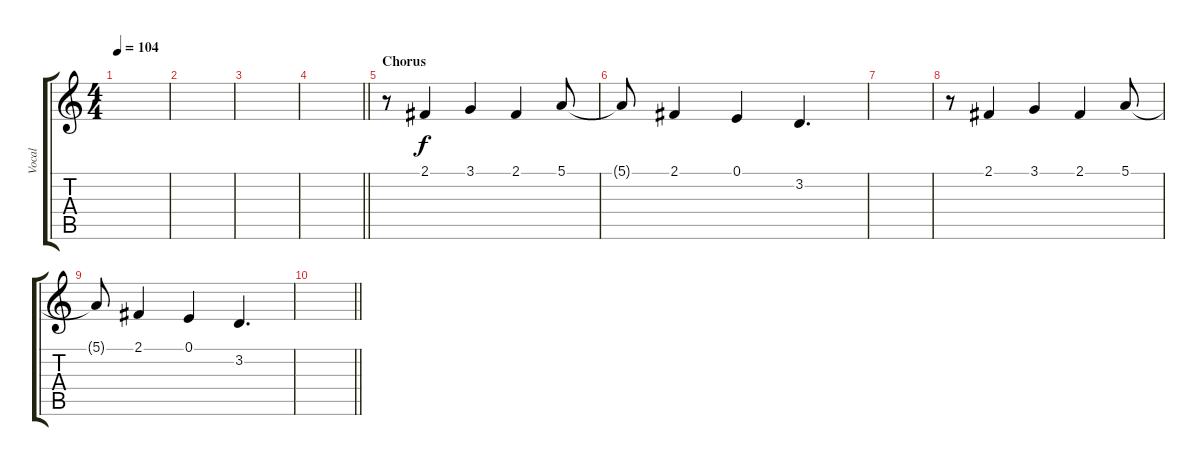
\track ("Vocal" "Vocal") {instrument acousticgrandpiano}
\staff {score tabs}
\tuning (E4 B3 G3 D3 A2 E2) {hide}
\ts (4 4)
\tempo 104
\clef g2
\ks c
|
|
|
\barLineRight lightlight
|
\section ("" "Chorus")
r.8 2.1.4 3.1.4 2.1.4 5.1.8 |
5.1{t}.8 2.1.4 0.1.4 3.2.4{d} |
|
r.8 2.1.4 3.1.4 2.1.4 5.1.8 |
5.1{t}.8 2.1.4 0.1.4 3.2.4{d} |
\barLineRight lightlight
